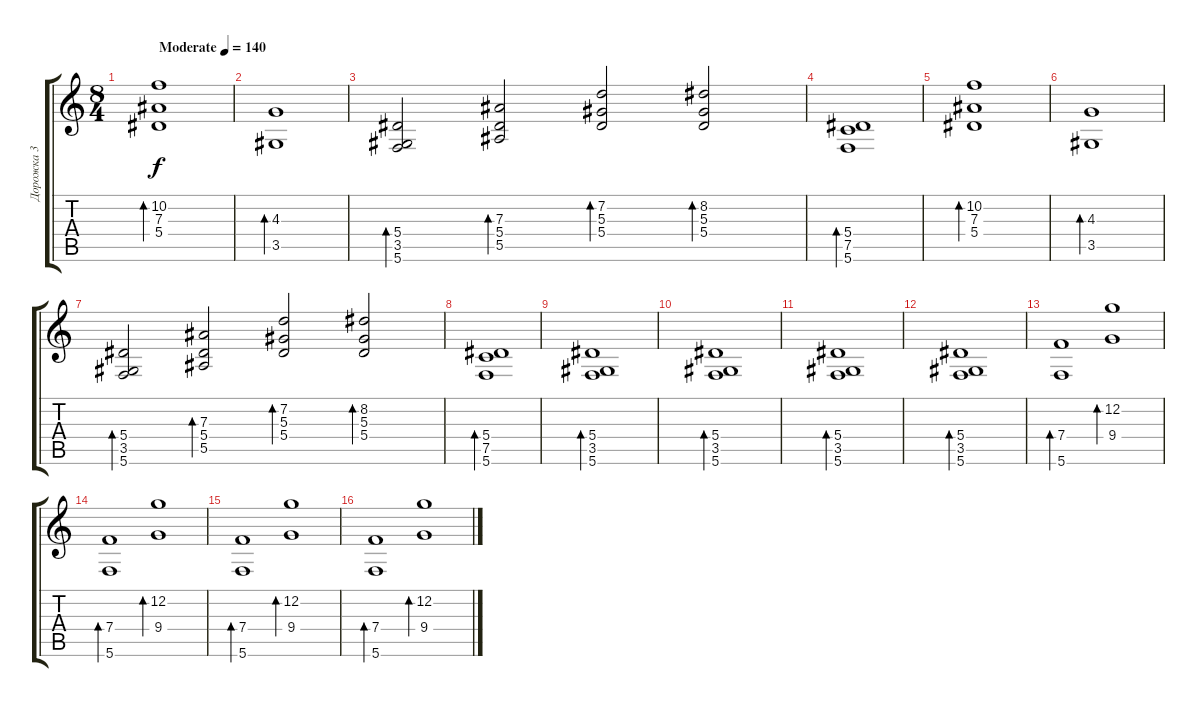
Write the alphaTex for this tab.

\track ("Дорожка 3" "Дорожка 3") {instrument acousticguitarsteel}
\staff {score tabs}
\tuning (C4 G3 Eb3 Bb2 F2 C2) {hide}
\ts (8 4)
\tempo (140 "Moderate")
\clef g2
\ks c
(10.2 7.3 5.4).1{bd 480 dy f instrument acousticguitarsteel} |
(4.3 3.5).1{bd 480} |
(5.4 3.5 5.6).2{bd 60} (7.3 5.4 5.5).2{bd 60} (7.2 5.3 5.4).2{bd 60} (8.2 5.3 5.4).2{bd 60} |
(5.4 7.5 5.6).1{bd 480} |
(10.2 7.3 5.4).1{bd 480} |
(4.3 3.5).1{bd 480} |
(5.4 3.5 5.6).2{bd 60} (7.3 5.4 5.5).2{bd 60} (7.2 5.3 5.4).2{bd 60} (8.2 5.3 5.4).2{bd 60} |
(5.4 7.5 5.6).1{bd 480} |
(5.4 3.5 5.6).1{bd 480} |
(5.4 3.5 5.6).1{bd 480} |
(5.4 3.5 5.6).1{bd 480} |
(5.4 3.5 5.6).1{bd 480} |
(7.4 5.6).1{bd 120} (12.2 9.4).1{bd 120} |
(7.4 5.6).1{bd 120} (12.2 9.4).1{bd 120} |
(7.4 5.6).1{bd 120} (12.2 9.4).1{bd 120} |
(7.4 5.6).1{bd 120} (12.2 9.4).1{bd 120}
